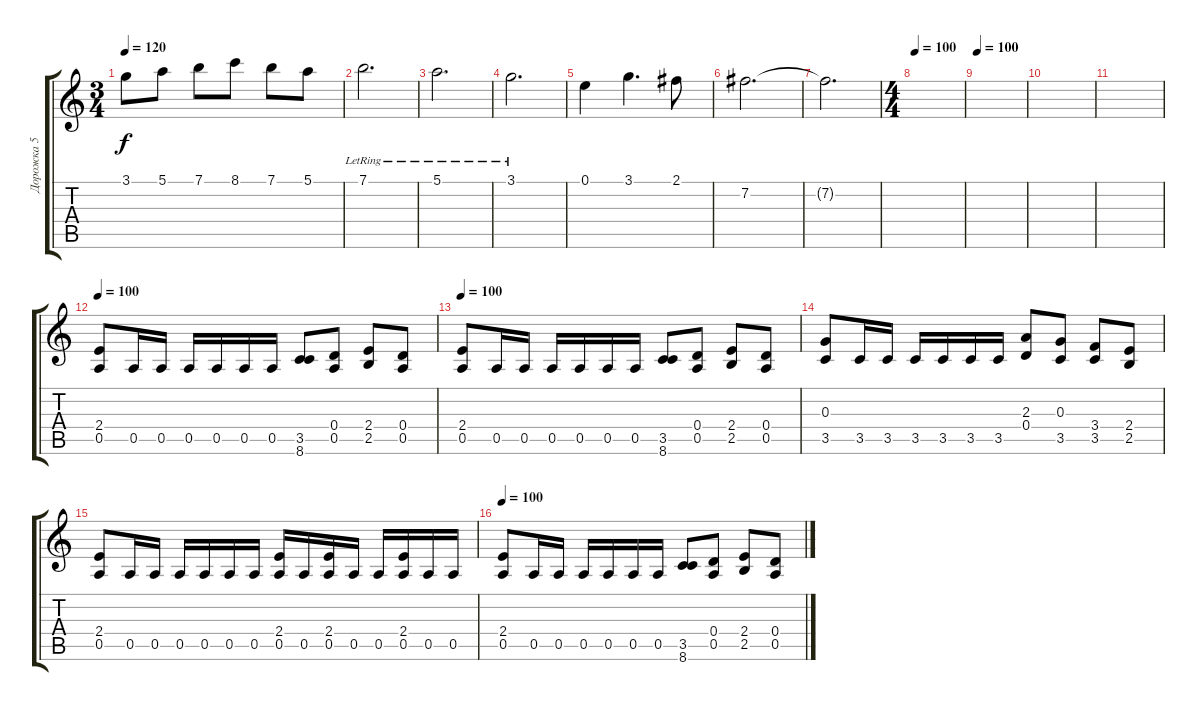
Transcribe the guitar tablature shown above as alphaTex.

\track ("Дорожка 5" "Дорожка 5") {instrument overdrivenguitar}
\staff {score tabs}
\tuning (E4 B3 G3 D3 A2 E2) {hide}
\ts (3 4)
\tempo 120
\clef g2
\ks c
3.1.8{dy f} 5.1.8 7.1.8 8.1.8 7.1.8 5.1.8 |
7.1{lr}.2{d} |
5.1{lr}.2{d} |
3.1{lr}.2{d} |
0.1.4 3.1.4{d} 2.1.8 |
7.2.2{d} |
7.2{t}.2{d} |
\ts (4 4)
\tempo 100
|
\tempo 100
|
|
|
\tempo 100
(2.4 0.5).8 0.5.16 0.5.16 0.5.16 0.5.16 0.5.16 0.5.16 (3.5 8.6).8 (0.4 0.5).8 (2.4 2.5).8 (0.4 0.5).8 |
\tempo 100
(2.4 0.5).8 0.5.16 0.5.16 0.5.16 0.5.16 0.5.16 0.5.16 (3.5 8.6).8 (0.4 0.5).8 (2.4 2.5).8 (0.4 0.5).8 |
(0.3 3.5).8 3.5.16 3.5.16 3.5.16 3.5.16 3.5.16 3.5.16 (2.3 0.4).8 (0.3 3.5).8 (3.4 3.5).8 (2.4 2.5).8 |
(2.4 0.5).8 0.5.16 0.5.16 0.5.16 0.5.16 0.5.16 0.5.16 (2.4 0.5).16 0.5.16 (2.4 0.5).16 0.5.16 0.5.16 (2.4 0.5).16 0.5.16 0.5.16 |
\tempo 100
(2.4 0.5).8 0.5.16 0.5.16 0.5.16 0.5.16 0.5.16 0.5.16 (3.5 8.6).8 (0.4 0.5).8 (2.4 2.5).8 (0.4 0.5).8
